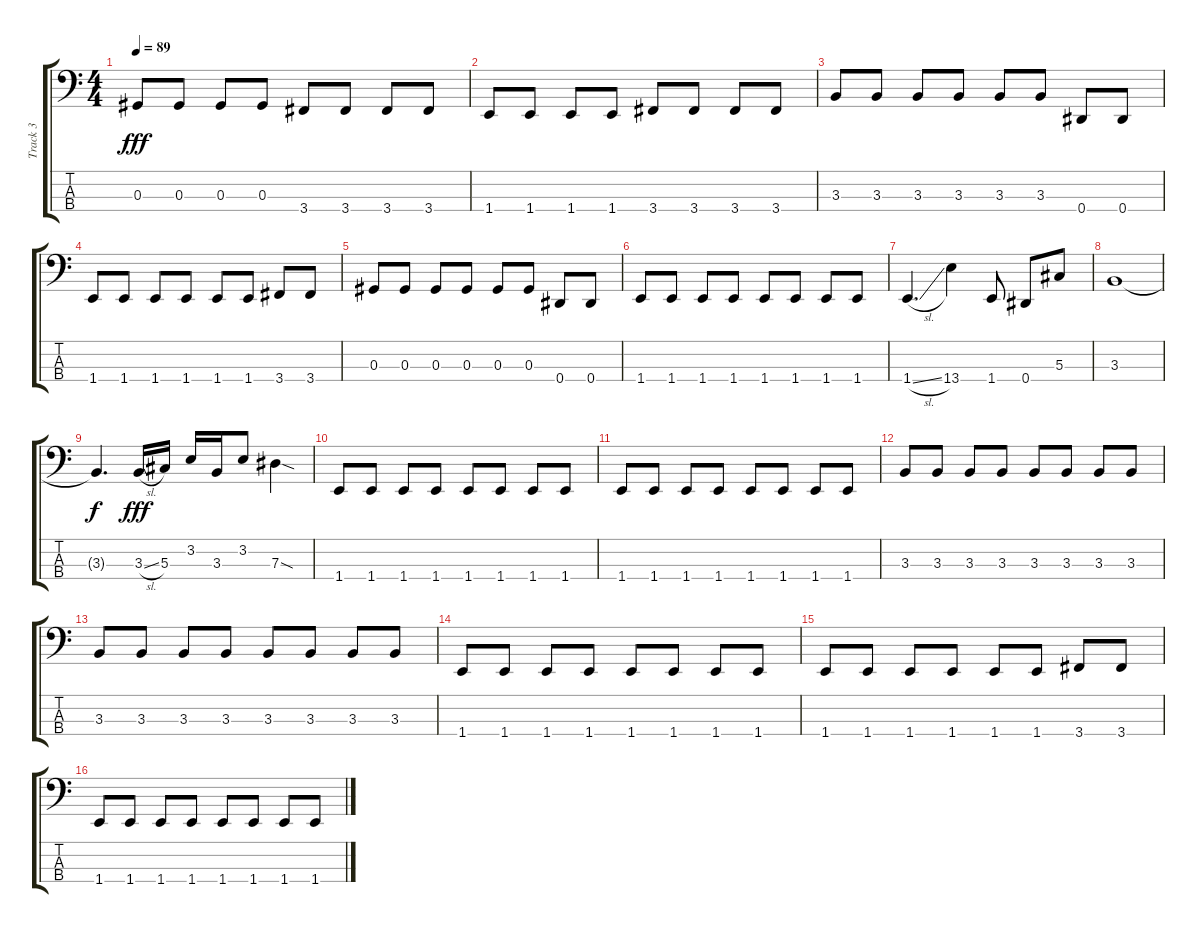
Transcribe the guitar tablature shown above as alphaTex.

\track ("Track 3" "Track 3") {instrument electricbasspick}
\staff {score tabs}
\tuning (Gb2 Db2 Ab1 Eb1) {hide}
\ts (4 4)
\tempo 89
\clef f4
\ks c
0.3.8{dy fff} 0.3.8 0.3.8 0.3.8 3.4.8 3.4.8 3.4.8 3.4.8 |
1.4.8 1.4.8 1.4.8 1.4.8 3.4.8 3.4.8 3.4.8 3.4.8 |
3.3.8 3.3.8 3.3.8 3.3.8 3.3.8 3.3.8 0.4.8 0.4.8 |
1.4.8 1.4.8 1.4.8 1.4.8 1.4.8 1.4.8 3.4.8 3.4.8 |
0.3.8 0.3.8 0.3.8 0.3.8 0.3.8 0.3.8 0.4.8 0.4.8 |
1.4.8 1.4.8 1.4.8 1.4.8 1.4.8 1.4.8 1.4.8 1.4.8 |
1.4{sl}.4{d} 13.4.4 1.4.8 0.4.8 5.3.8 |
3.3.1 |
3.3{t}.4{d dy f} 3.3{sl}.16{dy fff} 5.3.16 3.2.16 3.3.16 3.2.8 7.3{sod}.4 |
1.4.8 1.4.8 1.4.8 1.4.8 1.4.8 1.4.8 1.4.8 1.4.8 |
1.4.8 1.4.8 1.4.8 1.4.8 1.4.8 1.4.8 1.4.8 1.4.8 |
3.3.8 3.3.8 3.3.8 3.3.8 3.3.8 3.3.8 3.3.8 3.3.8 |
3.3.8 3.3.8 3.3.8 3.3.8 3.3.8 3.3.8 3.3.8 3.3.8 |
1.4.8 1.4.8 1.4.8 1.4.8 1.4.8 1.4.8 1.4.8 1.4.8 |
1.4.8 1.4.8 1.4.8 1.4.8 1.4.8 1.4.8 3.4.8 3.4.8 |
1.4.8 1.4.8 1.4.8 1.4.8 1.4.8 1.4.8 1.4.8 1.4.8
